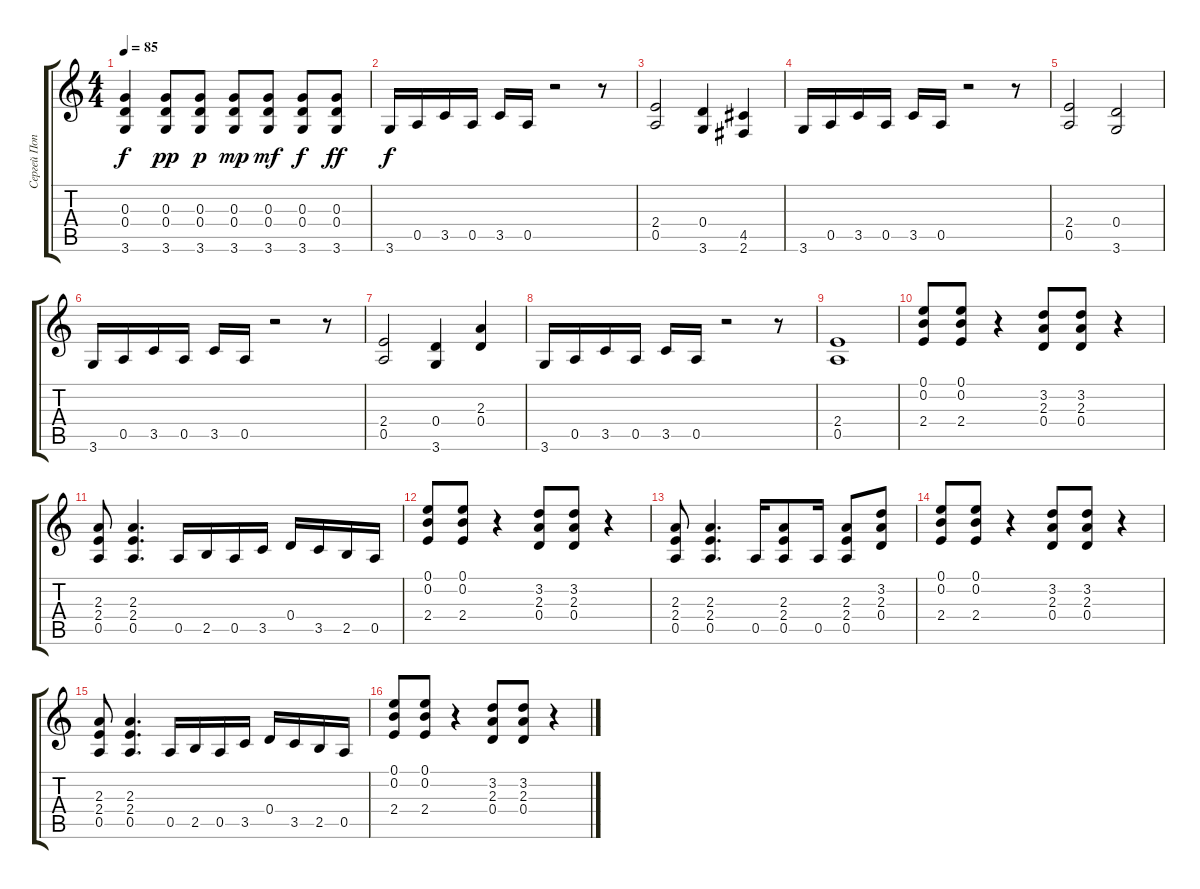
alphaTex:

\track ("Сергей Попов" "Сергей Поп") {instrument distortionguitar}
\staff {score tabs}
\tuning (E4 B3 G3 D3 A2 E2) {hide}
\ts (4 4)
\tempo 85
\clef g2
\ks c
(0.3{t} 0.4{t} 3.6{t}).4{dy f} (0.3 0.4 3.6).8{dy pp} (0.3 0.4 3.6).8{dy p} (0.3 0.4 3.6).8{dy mp} (0.3 0.4 3.6).8{dy mf} (0.3 0.4 3.6).8{dy f} (0.3 0.4 3.6).8{dy ff} |
3.6.16{dy f} 0.5.16 3.5.16 0.5.16 3.5.16 0.5.16 r.2 r.8 |
(2.4 0.5).2 (0.4 3.6).4 (4.5 2.6).4 |
3.6.16 0.5.16 3.5.16 0.5.16 3.5.16 0.5.16 r.2 r.8 |
(2.4 0.5).2 (0.4 3.6).2 |
3.6.16 0.5.16 3.5.16 0.5.16 3.5.16 0.5.16 r.2 r.8 |
(2.4 0.5).2 (0.4 3.6).4 (2.3 0.4).4 |
3.6.16 0.5.16 3.5.16 0.5.16 3.5.16 0.5.16 r.2 r.8 |
(2.4 0.5).1 |
(0.1 0.2 2.4).8 (0.1 0.2 2.4).8 r.4 (3.2 2.3 0.4).8 (3.2 2.3 0.4).8 r.4 |
(2.3 2.4 0.5).8 (2.3 2.4 0.5).4{d} 0.5.16 2.5.16 0.5.16 3.5.16 0.4.16 3.5.16 2.5.16 0.5.16 |
(0.1 0.2 2.4).8 (0.1 0.2 2.4).8 r.4 (3.2 2.3 0.4).8 (3.2 2.3 0.4).8 r.4 |
(2.3 2.4 0.5).8 (2.3 2.4 0.5).4{d} 0.5.16 (2.3 2.4 0.5).8 0.5.16 (2.3 2.4 0.5).8 (3.2 2.3 0.4).8 |
(0.1 0.2 2.4).8 (0.1 0.2 2.4).8 r.4 (3.2 2.3 0.4).8 (3.2 2.3 0.4).8 r.4 |
(2.3 2.4 0.5).8 (2.3 2.4 0.5).4{d} 0.5.16 2.5.16 0.5.16 3.5.16 0.4.16 3.5.16 2.5.16 0.5.16 |
(0.1 0.2 2.4).8 (0.1 0.2 2.4).8 r.4 (3.2 2.3 0.4).8 (3.2 2.3 0.4).8 r.4
